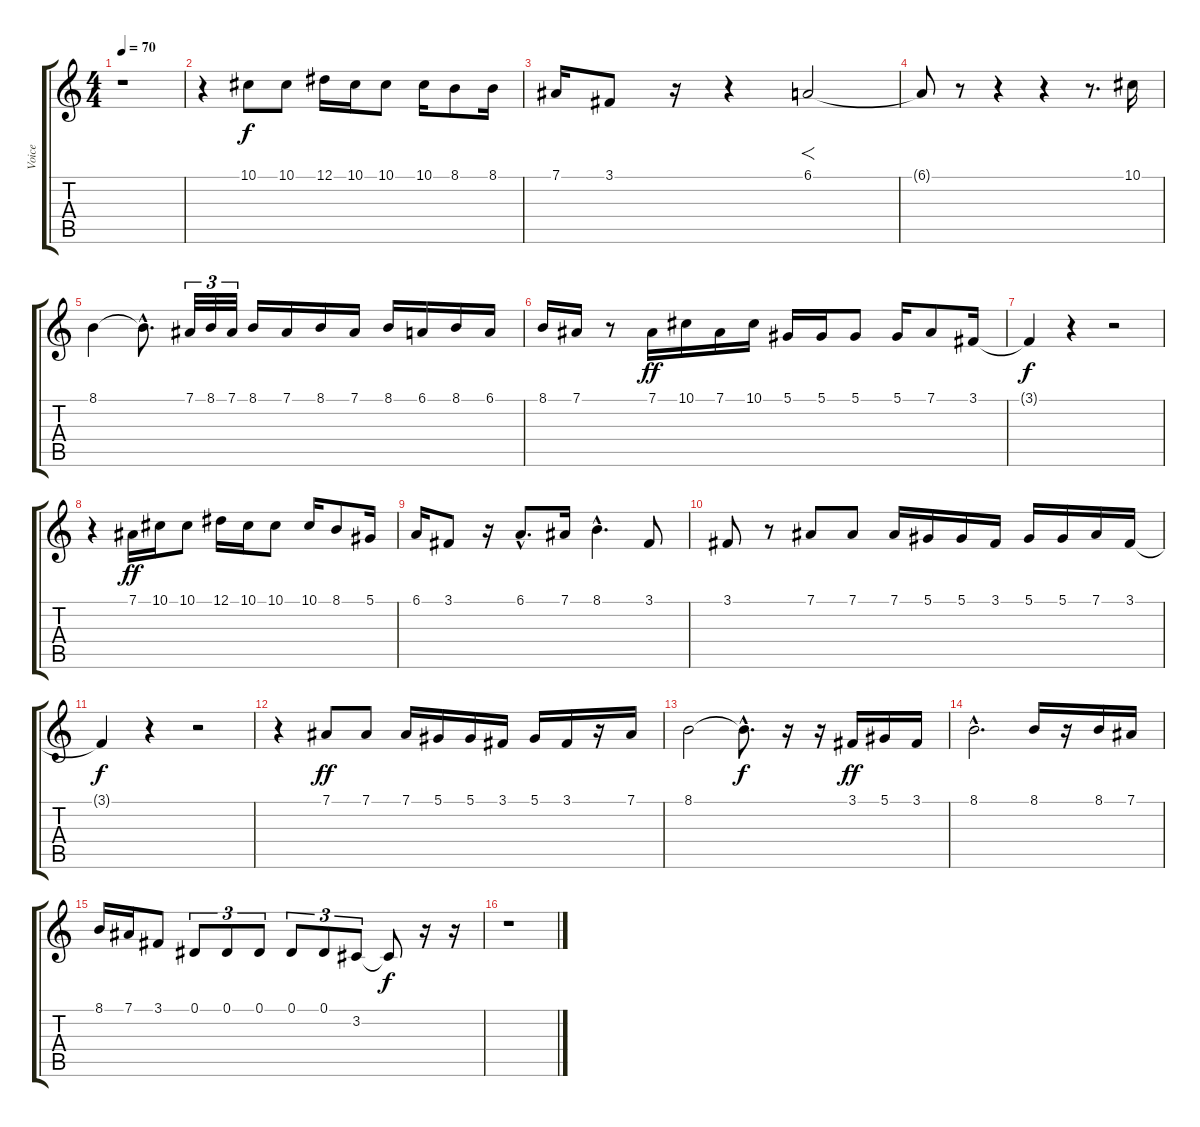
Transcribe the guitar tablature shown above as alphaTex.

\track ("Voice" "Voice") {instrument lead2sawtooth}
\staff {score tabs}
\tuning (Eb4 Bb3 Gb3 Db3 Ab2 Eb2) {hide}
\ts (4 4)
\tempo 70
\clef g2
\ks c
r.1{dy f} |
r.4 10.1.8 10.1.8 12.1.16 10.1.16 10.1.8 10.1.16 8.1.8 8.1.16 |
7.1.16 3.1.8 r.16 r.4 6.1.2{f} |
6.1{t}.8 r.8 r.4 r.4 r.8{d} 10.1.16 |
8.1.4 8.1{hac t}.8{d} 7.1.32{tu (3 2)} 8.1.32{tu (3 2)} 7.1.32{tu (3 2)} 8.1.16 7.1.16 8.1.16 7.1.16 8.1.16 6.1.16 8.1.16 6.1.16 |
8.1.16 7.1.16 r.8 7.1.16{dy ff} 10.1.16 7.1.16 10.1.16 5.1.16 5.1.16 5.1.8 5.1.16 7.1.8 3.1.16 |
3.1{t}.4{dy f} r.4 r.2 |
r.4 7.1.16{dy ff} 10.1.16 10.1.8 12.1.16 10.1.16 10.1.8 10.1.16 8.1.8 5.1.16 |
6.1.16 3.1.8 r.16 6.1{hac}.8{d} 7.1.16 8.1{hac}.4{d} 3.1.8 |
3.1.8 r.8 7.1.8 7.1.8 7.1.16 5.1.16 5.1.16 3.1.16 5.1.16 5.1.16 7.1.16 3.1.16 |
3.1{t}.4{dy f} r.4 r.2 |
r.4 7.1.8{dy ff} 7.1.8 7.1.16 5.1.16 5.1.16 3.1.16 5.1.16 3.1.16 r.16 7.1.16 |
8.1.2 8.1{hac t}.8{d dy f} r.16 r.16 3.1.16{dy ff} 5.1.16 3.1.16 |
8.1{hac}.2{d} 8.1.16 r.16 8.1.16 7.1.16 |
8.1.16 7.1.16 3.1.8 0.1.8{tu (3 2)} 0.1.8{tu (3 2)} 0.1.8{tu (3 2)} 0.1.8{tu (3 2)} 0.1.8{tu (3 2)} 3.2.8{tu (3 2)} 3.2{t}.8{dy f} r.16 r.16 |
r.1
